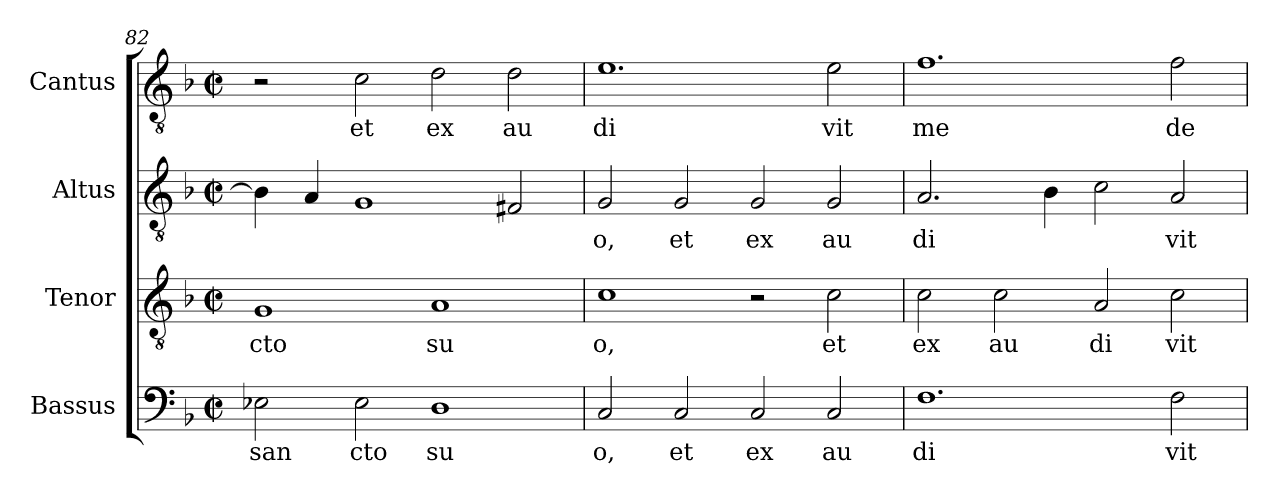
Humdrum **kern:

**kern	**text	**kern	**text	**kern	**text	**kern	**text
*part4	*part4	*part3	*part3	*part2	*part2	*part1	*part1
*staff4	*staff4	*staff3	*staff3	*staff2	*staff2	*staff1	*staff1
*I"Bassus	*	*I"Tenor	*	*I"Altus	*	*I"Cantus	*
!!LO:LB:g=z
*clefF4	*	*clefGv2	*	*clefGv2	*	*clefGv2	*
*k[b-]	*	*k[b-]	*	*k[b-]	*	*k[b-]	*
*F:	*	*F:	*	*F:	*	*F:	*
*M2/2	*	*M2/2	*	*M2/2	*	*M2/2	*
*met(c|)	*	*met(c|)	*	*met(c|)	*	*met(c|)	*
=82	=82	=82	=82	=82	=82	=82	=82
!	!LO:LY:b:cj	!	!LO:LY:b:cj	!	!LO:LY:b:cj	!	!
2E-\	san	1G	cto	4B-\]	.	2r	.
!	!	!	!	!	!LO:LY:b:cj	!	!
.	.	.	.	4A/	.	.	.
!	!LO:LY:b:cj	!	!	!	!LO:LY:b:cj	!	!LO:LY:b:cj
2E-\	cto	.	.	1G	.	2c\	et
!	!LO:LY:b:cj	!	!LO:LY:b:cj	!	!	!	!LO:LY:b:cj
1D	su	1A	su	.	.	2d\	ex
!	!	!	!	!	!LO:LY:b:cj	!	!LO:LY:b:cj
.	.	.	.	2F#/	.	2d\	au
=83	=83	=83	=83	=83	=83	=83	=83
!	!LO:LY:b:cj	!	!LO:LY:b:cj	!	!LO:LY:b:cj	!	!LO:LY:b:cj
2C/	o,	1c	o,	2G/	o,	1.e	di
!	!LO:LY:b:cj	!	!	!	!LO:LY:b:cj	!	!
2C/	et	.	.	2G/	et	.	.
!	!LO:LY:b:cj	!	!	!	!LO:LY:b:cj	!	!
2C/	ex	2r	.	2G/	ex	.	.
!	!LO:LY:b:cj	!	!LO:LY:b:cj	!	!LO:LY:b:cj	!	!LO:LY:b:cj
2C/	au	2c\	et	2G/	au	2e\	vit
=84	=84	=84	=84	=84	=84	=84	=84
!	!LO:LY:b:cj	!	!LO:LY:b:cj	!	!LO:LY:b:cj	!	!LO:LY:b:cj
1.F	di	2c\	ex	2.A/	di	1.f	me
!	!	!	!LO:LY:b:cj	!	!	!	!
.	.	2c\	au	.	.	.	.
!	!	!	!	!	!LO:LY:b:cj	!	!
.	.	.	.	4B-\	.	.	.
!	!	!	!LO:LY:b:cj	!	!LO:LY:b:cj	!	!
.	.	2A/	di	2c\	.	.	.
!	!LO:LY:b:cj	!	!LO:LY:b:cj	!	!LO:LY:b:cj	!	!LO:LY:b:cj
2F\	vit	2c\	vit	2A/	vit	2f\	de
=	=	=	=	=	=	=	=
*-	*-	*-	*-	*-	*-	*-	*-
